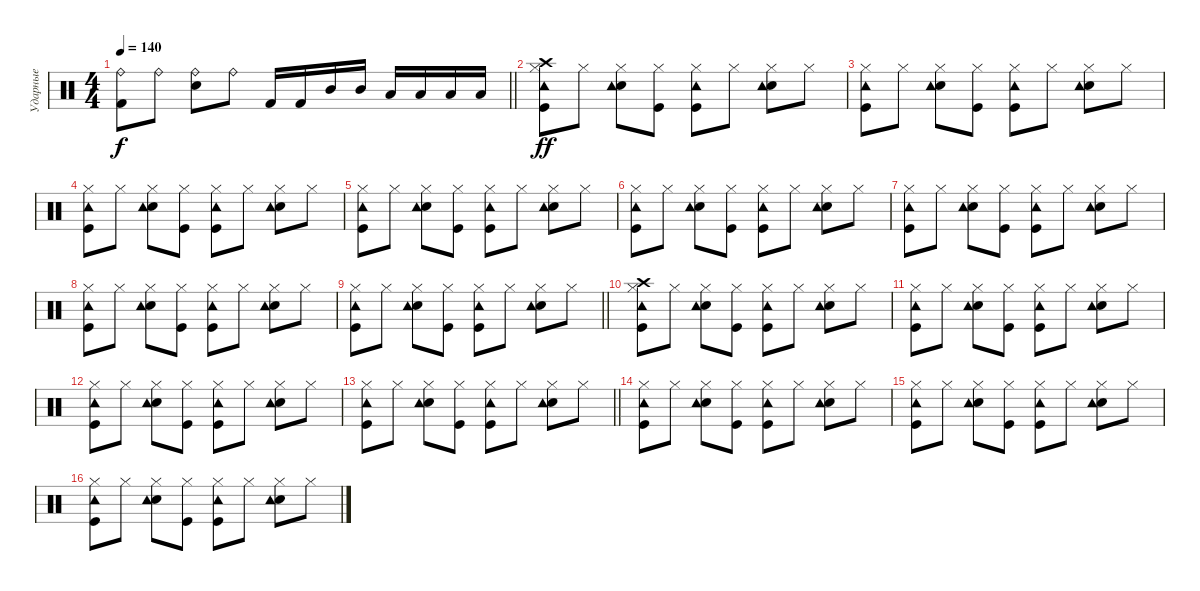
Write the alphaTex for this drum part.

\track ("Ударные" "Ударные") {instrument percussion}
\staff {score}
\articulation defaults
\ts (4 4)
\tempo 140
\clef neutral
\barLineRight lightlight
\ks c
("Ride (bell)" "Kick (hit) 2").8{dy f} "Ride (bell)".8 ("Ride (bell)" "Electric Snare (hit)").8 "Ride (bell)".8 "Kick (hit) 2".16 "Kick (hit) 2".16 "Mid Tom (hit)".16 "Mid Tom (hit)".16 "Low Tom (hit)".16 "Low Tom (hit)".16 "Low Floor Tom (hit)".16 "Low Floor Tom (hit)".16 |
("Crash high (hit)" "Hi-Hat (closed)" "Kick (hit)" "Tambourine (hit)").8{dy ff} "Hi-Hat (closed)".8 ("Hi-Hat (closed)" "Electric Snare (hit)" "Tambourine (hit)").8 ("Hi-Hat (closed)" "Kick (hit)").8 ("Hi-Hat (closed)" "Tambourine (hit)" "Kick (hit)").8 "Hi-Hat (closed)".8 ("Hi-Hat (closed)" "Electric Snare (hit)" "Tambourine (hit)").8 "Hi-Hat (closed)".8 |
("Hi-Hat (closed)" "Kick (hit)" "Tambourine (hit)").8 "Hi-Hat (closed)".8 ("Hi-Hat (closed)" "Electric Snare (hit)" "Tambourine (hit)").8 ("Hi-Hat (closed)" "Kick (hit)").8 ("Hi-Hat (closed)" "Tambourine (hit)" "Kick (hit)").8 "Hi-Hat (closed)".8 ("Hi-Hat (closed)" "Electric Snare (hit)" "Tambourine (hit)").8 "Hi-Hat (closed)".8 |
("Hi-Hat (closed)" "Kick (hit)" "Tambourine (hit)").8 "Hi-Hat (closed)".8 ("Hi-Hat (closed)" "Electric Snare (hit)" "Tambourine (hit)").8 ("Hi-Hat (closed)" "Kick (hit)").8 ("Hi-Hat (closed)" "Tambourine (hit)" "Kick (hit)").8 "Hi-Hat (closed)".8 ("Hi-Hat (closed)" "Electric Snare (hit)" "Tambourine (hit)").8 "Hi-Hat (closed)".8 |
("Hi-Hat (closed)" "Kick (hit)" "Tambourine (hit)").8 "Hi-Hat (closed)".8 ("Hi-Hat (closed)" "Electric Snare (hit)" "Tambourine (hit)").8 ("Hi-Hat (closed)" "Kick (hit)").8 ("Hi-Hat (closed)" "Tambourine (hit)" "Kick (hit)").8 "Hi-Hat (closed)".8 ("Hi-Hat (closed)" "Electric Snare (hit)" "Tambourine (hit)").8 "Hi-Hat (closed)".8 |
("Hi-Hat (closed)" "Kick (hit)" "Tambourine (hit)").8 "Hi-Hat (closed)".8 ("Hi-Hat (closed)" "Electric Snare (hit)" "Tambourine (hit)").8 ("Hi-Hat (closed)" "Kick (hit)").8 ("Hi-Hat (closed)" "Tambourine (hit)" "Kick (hit)").8 "Hi-Hat (closed)".8 ("Hi-Hat (closed)" "Electric Snare (hit)" "Tambourine (hit)").8 "Hi-Hat (closed)".8 |
("Hi-Hat (closed)" "Kick (hit)" "Tambourine (hit)").8 "Hi-Hat (closed)".8 ("Hi-Hat (closed)" "Electric Snare (hit)" "Tambourine (hit)").8 ("Hi-Hat (closed)" "Kick (hit)").8 ("Hi-Hat (closed)" "Tambourine (hit)" "Kick (hit)").8 "Hi-Hat (closed)".8 ("Hi-Hat (closed)" "Electric Snare (hit)" "Tambourine (hit)").8 "Hi-Hat (closed)".8 |
("Hi-Hat (closed)" "Kick (hit)" "Tambourine (hit)").8 "Hi-Hat (closed)".8 ("Hi-Hat (closed)" "Electric Snare (hit)" "Tambourine (hit)").8 ("Hi-Hat (closed)" "Kick (hit)").8 ("Hi-Hat (closed)" "Tambourine (hit)" "Kick (hit)").8 "Hi-Hat (closed)".8 ("Hi-Hat (closed)" "Electric Snare (hit)" "Tambourine (hit)").8 "Hi-Hat (closed)".8 |
\barLineRight lightlight
("Hi-Hat (closed)" "Kick (hit)" "Tambourine (hit)").8 "Hi-Hat (closed)".8 ("Hi-Hat (closed)" "Electric Snare (hit)" "Tambourine (hit)").8 ("Hi-Hat (closed)" "Kick (hit)").8 ("Hi-Hat (closed)" "Tambourine (hit)" "Kick (hit)").8 "Hi-Hat (closed)".8 ("Hi-Hat (closed)" "Electric Snare (hit)" "Tambourine (hit)").8 "Hi-Hat (closed)".8 |
("Crash high (hit)" "Hi-Hat (closed)" "Kick (hit)" "Tambourine (hit)").8 "Hi-Hat (closed)".8 ("Hi-Hat (closed)" "Electric Snare (hit)" "Tambourine (hit)").8 ("Hi-Hat (closed)" "Kick (hit)").8 ("Hi-Hat (closed)" "Tambourine (hit)" "Kick (hit)").8 "Hi-Hat (closed)".8 ("Hi-Hat (closed)" "Electric Snare (hit)" "Tambourine (hit)").8 "Hi-Hat (closed)".8 |
("Hi-Hat (closed)" "Kick (hit)" "Tambourine (hit)").8 "Hi-Hat (closed)".8 ("Hi-Hat (closed)" "Electric Snare (hit)" "Tambourine (hit)").8 ("Hi-Hat (closed)" "Kick (hit)").8 ("Hi-Hat (closed)" "Tambourine (hit)" "Kick (hit)").8 "Hi-Hat (closed)".8 ("Hi-Hat (closed)" "Electric Snare (hit)" "Tambourine (hit)").8 "Hi-Hat (closed)".8 |
("Hi-Hat (closed)" "Kick (hit)" "Tambourine (hit)").8 "Hi-Hat (closed)".8 ("Hi-Hat (closed)" "Electric Snare (hit)" "Tambourine (hit)").8 ("Hi-Hat (closed)" "Kick (hit)").8 ("Hi-Hat (closed)" "Tambourine (hit)" "Kick (hit)").8 "Hi-Hat (closed)".8 ("Hi-Hat (closed)" "Electric Snare (hit)" "Tambourine (hit)").8 "Hi-Hat (closed)".8 |
\barLineRight lightlight
("Hi-Hat (closed)" "Kick (hit)" "Tambourine (hit)").8 "Hi-Hat (closed)".8 ("Hi-Hat (closed)" "Electric Snare (hit)" "Tambourine (hit)").8 ("Hi-Hat (closed)" "Kick (hit)").8 ("Hi-Hat (closed)" "Tambourine (hit)" "Kick (hit)").8 "Hi-Hat (closed)".8 ("Hi-Hat (closed)" "Electric Snare (hit)" "Tambourine (hit)").8 "Hi-Hat (closed)".8 |
("Hi-Hat (closed)" "Kick (hit)" "Tambourine (hit)").8 "Hi-Hat (closed)".8 ("Hi-Hat (closed)" "Electric Snare (hit)" "Tambourine (hit)").8 ("Hi-Hat (closed)" "Kick (hit)").8 ("Hi-Hat (closed)" "Tambourine (hit)" "Kick (hit)").8 "Hi-Hat (closed)".8 ("Hi-Hat (closed)" "Electric Snare (hit)" "Tambourine (hit)").8 "Hi-Hat (closed)".8 |
("Hi-Hat (closed)" "Kick (hit)" "Tambourine (hit)").8 "Hi-Hat (closed)".8 ("Hi-Hat (closed)" "Electric Snare (hit)" "Tambourine (hit)").8 ("Hi-Hat (closed)" "Kick (hit)").8 ("Hi-Hat (closed)" "Tambourine (hit)" "Kick (hit)").8 "Hi-Hat (closed)".8 ("Hi-Hat (closed)" "Electric Snare (hit)" "Tambourine (hit)").8 "Hi-Hat (closed)".8 |
("Hi-Hat (closed)" "Kick (hit)" "Tambourine (hit)").8 "Hi-Hat (closed)".8 ("Hi-Hat (closed)" "Electric Snare (hit)" "Tambourine (hit)").8 ("Hi-Hat (closed)" "Kick (hit)").8 ("Hi-Hat (closed)" "Tambourine (hit)" "Kick (hit)").8 "Hi-Hat (closed)".8 ("Hi-Hat (closed)" "Electric Snare (hit)" "Tambourine (hit)").8 "Hi-Hat (closed)".8
